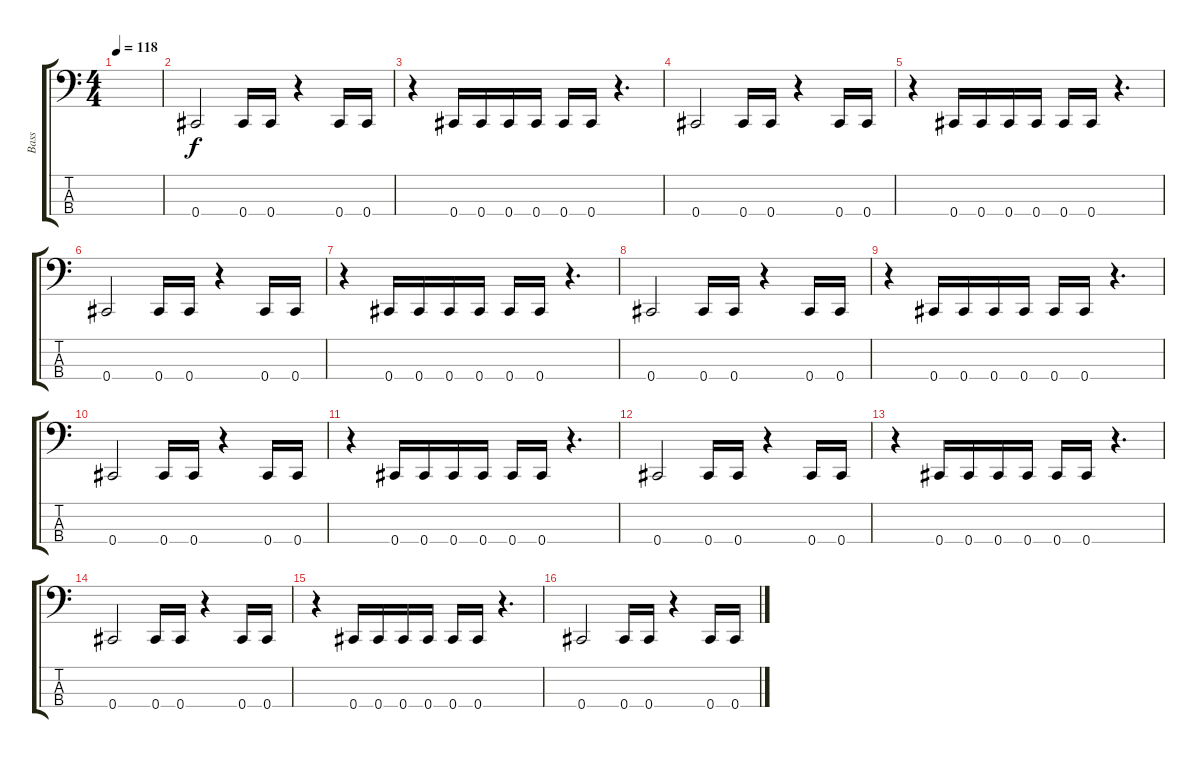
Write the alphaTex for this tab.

\track ("Bass" "Bass") {instrument electricbasspick}
\staff {score tabs}
\tuning (Gb2 Db2 Ab1 Db1) {hide}
\ts (4 4)
\tempo 118
\clef f4
\ks c
|
0.4.2 0.4.16 0.4.16 r.4 0.4.16 0.4.16 |
r.4 0.4.16 0.4.16 0.4.16 0.4.16 0.4.16 0.4.16 r.4{d} |
0.4.2 0.4.16 0.4.16 r.4 0.4.16 0.4.16 |
r.4 0.4.16 0.4.16 0.4.16 0.4.16 0.4.16 0.4.16 r.4{d} |
0.4.2 0.4.16 0.4.16 r.4 0.4.16 0.4.16 |
r.4 0.4.16 0.4.16 0.4.16 0.4.16 0.4.16 0.4.16 r.4{d} |
0.4.2 0.4.16 0.4.16 r.4 0.4.16 0.4.16 |
r.4 0.4.16 0.4.16 0.4.16 0.4.16 0.4.16 0.4.16 r.4{d} |
0.4.2 0.4.16 0.4.16 r.4 0.4.16 0.4.16 |
r.4 0.4.16 0.4.16 0.4.16 0.4.16 0.4.16 0.4.16 r.4{d} |
0.4.2 0.4.16 0.4.16 r.4 0.4.16 0.4.16 |
r.4 0.4.16 0.4.16 0.4.16 0.4.16 0.4.16 0.4.16 r.4{d} |
0.4.2 0.4.16 0.4.16 r.4 0.4.16 0.4.16 |
r.4 0.4.16 0.4.16 0.4.16 0.4.16 0.4.16 0.4.16 r.4{d} |
0.4.2 0.4.16 0.4.16 r.4 0.4.16 0.4.16
